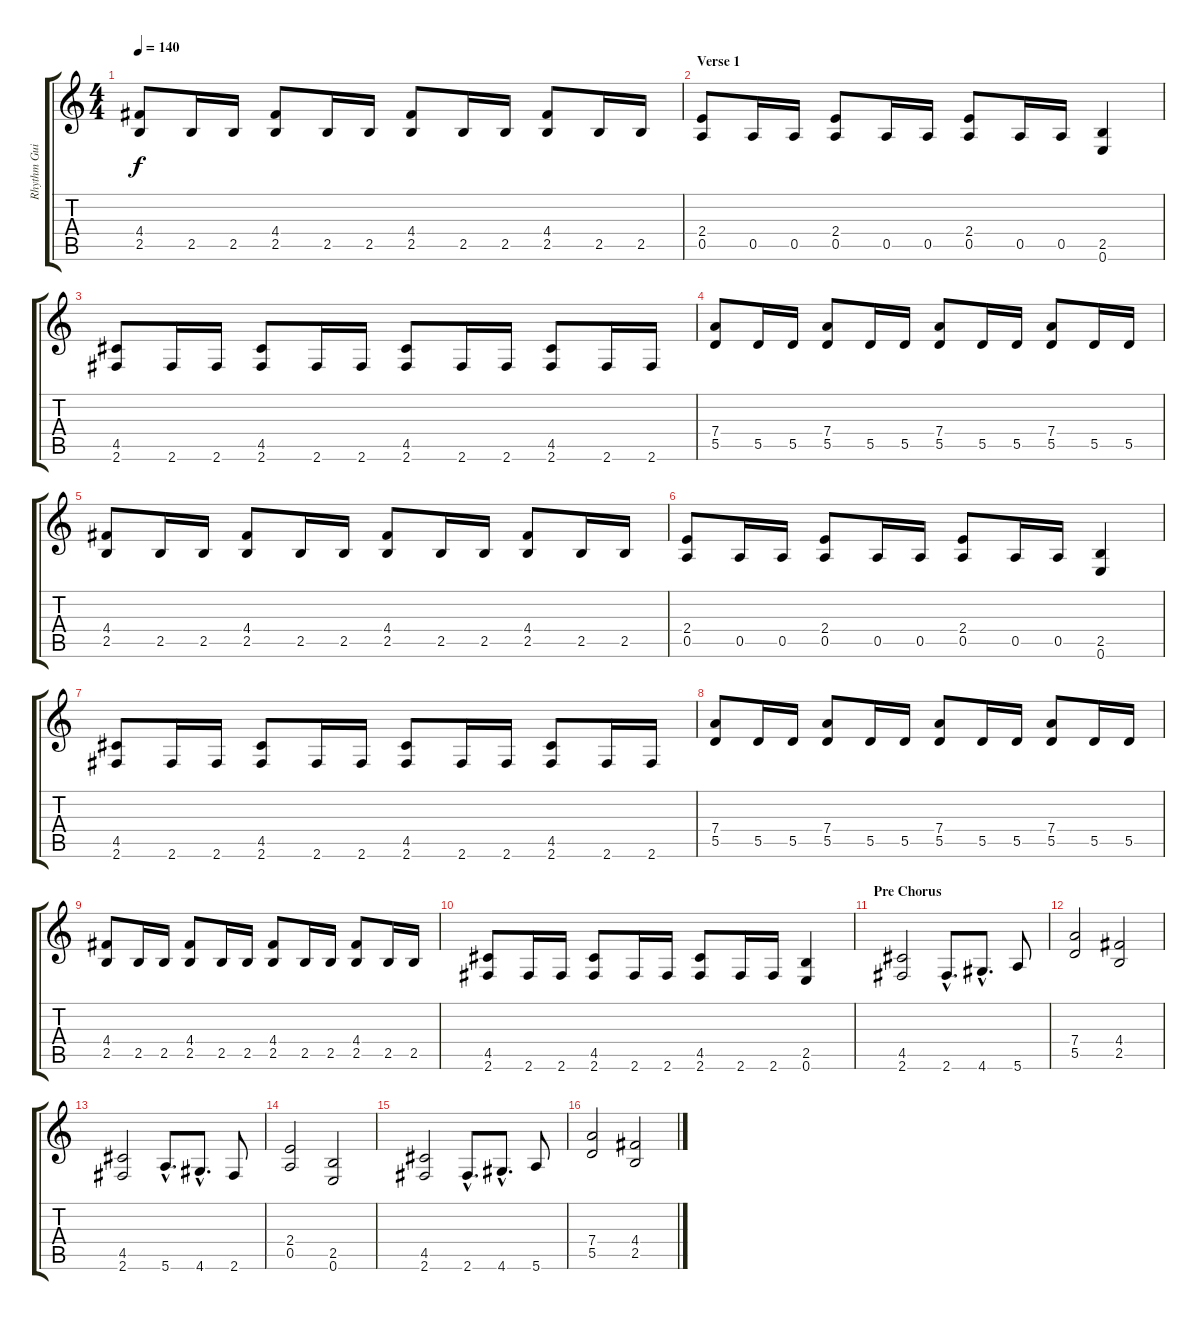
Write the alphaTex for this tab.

\track ("Rhythm Guitar" "Rhythm Gui") {instrument distortionguitar}
\staff {score tabs}
\tuning (E4 B3 G3 D3 A2 E2) {hide}
\ts (4 4)
\tempo 140
\clef g2
\ks c
(4.4 2.5).8{dy f} 2.5.16 2.5.16 (4.4 2.5).8 2.5.16 2.5.16 (4.4 2.5).8 2.5.16 2.5.16 (4.4 2.5).8 2.5.16 2.5.16 |
\section ("" "Verse 1")
(2.4 0.5).8 0.5.16 0.5.16 (2.4 0.5).8 0.5.16 0.5.16 (2.4 0.5).8 0.5.16 0.5.16 (2.5 0.6).4 |
(4.5 2.6).8 2.6.16 2.6.16 (4.5 2.6).8 2.6.16 2.6.16 (4.5 2.6).8 2.6.16 2.6.16 (4.5 2.6).8 2.6.16 2.6.16 |
(7.4 5.5).8 5.5.16 5.5.16 (7.4 5.5).8 5.5.16 5.5.16 (7.4 5.5).8 5.5.16 5.5.16 (7.4 5.5).8 5.5.16 5.5.16 |
(4.4 2.5).8 2.5.16 2.5.16 (4.4 2.5).8 2.5.16 2.5.16 (4.4 2.5).8 2.5.16 2.5.16 (4.4 2.5).8 2.5.16 2.5.16 |
(2.4 0.5).8 0.5.16 0.5.16 (2.4 0.5).8 0.5.16 0.5.16 (2.4 0.5).8 0.5.16 0.5.16 (2.5 0.6).4 |
(4.5 2.6).8 2.6.16 2.6.16 (4.5 2.6).8 2.6.16 2.6.16 (4.5 2.6).8 2.6.16 2.6.16 (4.5 2.6).8 2.6.16 2.6.16 |
(7.4 5.5).8 5.5.16 5.5.16 (7.4 5.5).8 5.5.16 5.5.16 (7.4 5.5).8 5.5.16 5.5.16 (7.4 5.5).8 5.5.16 5.5.16 |
(4.4 2.5).8 2.5.16 2.5.16 (4.4 2.5).8 2.5.16 2.5.16 (4.4 2.5).8 2.5.16 2.5.16 (4.4 2.5).8 2.5.16 2.5.16 |
(4.5 2.6).8 2.6.16 2.6.16 (4.5 2.6).8 2.6.16 2.6.16 (4.5 2.6).8 2.6.16 2.6.16 (2.5 0.6).4 |
\section ("" "Pre Chorus")
(4.5 2.6).2 2.6{hac}.8{d} 4.6{hac}.8{d} 5.6.8 |
(7.4 5.5).2 (4.4 2.5).2 |
(4.5 2.6).2 5.6{hac}.8{d} 4.6{hac}.8{d} 2.6.8 |
(2.4 0.5).2 (2.5 0.6).2 |
(4.5 2.6).2 2.6{hac}.8{d} 4.6{hac}.8{d} 5.6.8 |
(7.4 5.5).2 (4.4 2.5).2
